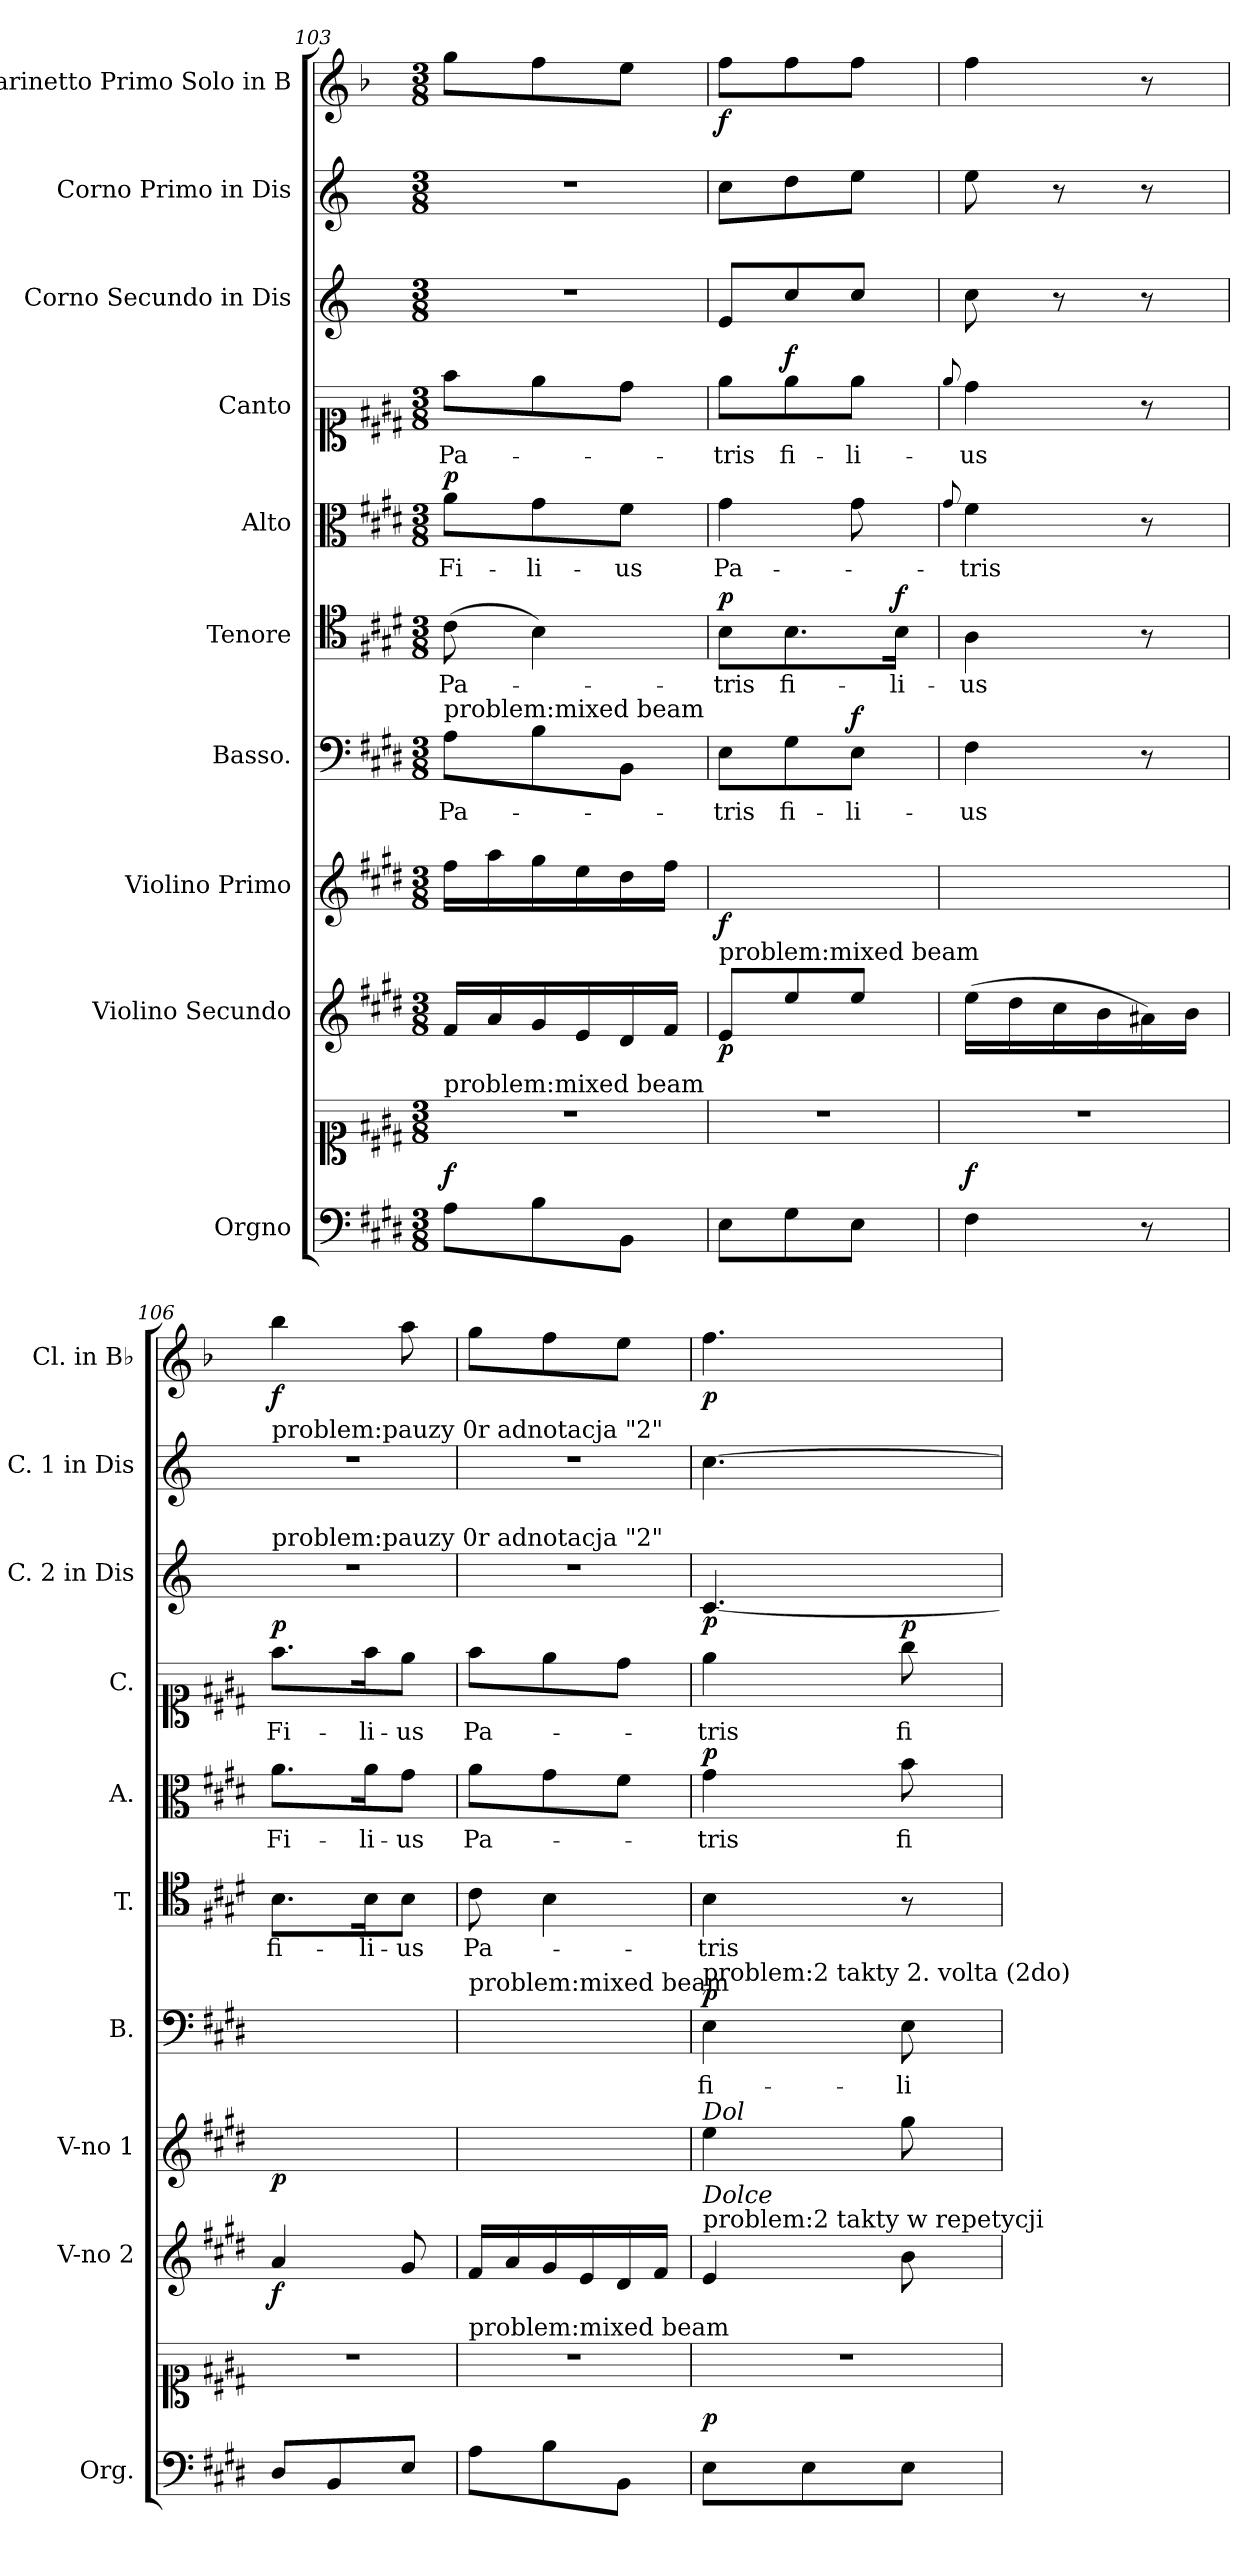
**kern	**kern	**dynam	**kern	**dynam	**kern	**dynam	**kern	**text	**dynam	**kern	**text	**dynam	**kern	**text	**dynam	**kern	**text	**dynam	**kern	**dynam	**kern	**kern	**dynam
*part10	*part10	*part10	*part9	*part9	*part8	*part8	*part7	*part7	*part7	*part6	*part6	*part6	*part5	*part5	*part5	*part4	*part4	*part4	*part3	*part3	*part2	*part1	*part1
*staff11	*staff10	*staff10/11	*staff9	*staff9	*staff8	*staff8	*staff7	*staff7	*staff7	*staff6	*staff6	*staff6	*staff5	*staff5	*staff5	*staff4	*staff4	*staff4	*staff3	*staff3	*staff2	*staff1	*staff1
*I"Orgno	*	*	*I"Violino Secundo	*	*I"Violino Primo	*	*I"Basso.	*	*	*I"Tenore	*	*	*I"Alto	*	*	*I"Canto	*	*	*I"Corno Secundo in Dis	*	*I"Corno Primo in Dis	*I"Clarinetto Primo Solo in B	*
*I'Org.	*	*	*I'V-no 2	*	*I'V-no 1	*	*I'B.	*	*	*I'T.	*	*	*I'A.	*	*	*I'C.	*	*	*I'C. 2 in Dis	*	*I'C. 1 in Dis	*I'Cl. in B♭	*
*clefF4	*clefC1	*	*clefG2	*	*clefG2	*	*clefF4	*	*	*clefC4	*	*	*clefC3	*	*	*clefC1	*	*	*clefG2	*	*clefG2	*clefG2	*
*	*	*	*	*	*	*	*	*	*	*	*	*	*	*	*	*	*	*	*ITrd5c8	*	*ITrd5c8	*ITrd1c1	*
*k[f#c#g#d#]	*k[f#c#g#d#]	*	*k[f#c#g#d#]	*	*k[f#c#g#d#]	*	*k[f#c#g#d#]	*	*	*k[f#c#g#d#]	*	*	*k[f#c#g#d#]	*	*	*k[f#c#g#d#]	*	*	*k[f#c#g#d#]	*	*k[f#c#g#d#]	*k[f#c#g#d#]	*
*M3/8	*M3/8	*	*M3/8	*	*M3/8	*	*M3/8	*	*	*M3/8	*	*	*M3/8	*	*	*M3/8	*	*	*M3/8	*	*M3/8	*M3/8	*
=103	=103	=103	=103	=103	=103	=103	=103	=103	=103	=103	=103	=103	=103	=103	=103	=103	=103	=103	=103	=103	=103	=103	=103
!	!	!	!	!	!	!	!LO:TX:a:t=problem&colon;mixed beam	!	!	!	!	!	!	!	!	!	!	!	!	!	!	!	!
!	!LO:TX:a:t=problem&colon;mixed beam	!	!	!	!	!	!	!	!	!	!	!	!	!	!	!	!	!	!	!	!	!	!
!	!	!	!	!	!	!	!	!	!	!	!	!	!	!	!LO:DY:a	!	!	!	!	!	!	!	!
8AL	4.r	f	16f#LL	.	16ff#LL	.	8AL	Pa-	.	(8c#	Pa-	.	8aL	Fi-	p	8ff#L	Pa-	.	4.r	.	4.r	8ff#L	.
.	.	.	16a	.	16aa	.	.	.	.	.	.	.	.	.	.	.	.	.	.	.	.	.	.
8B	.	.	16g#	.	16gg#	.	8B	.	.	4B)	.	.	8g#	-li-	.	8ee	.	.	.	.	.	8ee	.
.	.	.	16e	.	16ee	.	.	.	.	.	.	.	.	.	.	.	.	.	.	.	.	.	.
8BBJ	.	.	16d#	.	16dd#	.	8BBJ	.	.	.	.	.	8f#J	-us	.	8dd#J	.	.	.	.	.	8dd#J	.
.	.	.	16f#JJ	.	16ff#JJ	.	.	.	.	.	.	.	.	.	.	.	.	.	.	.	.	.	.
=104	=104	=104	=104	=104	=104	=104	=104	=104	=104	=104	=104	=104	=104	=104	=104	=104	=104	=104	=104	=104	=104	=104	=104
!	!	!	!LO:TX:a:t=problem&colon;mixed beam	!	!	!	!	!	!	!	!	!	!	!	!	!	!	!	!	!	!	!	!
!	!	!	!	!	!	!	!	!	!	!	!	!LO:DY:a	!	!	!	!	!	!	!	!	!	!	!
8EL	4.r	.	8eL	p	8eeLyy	f	8EL	-tris	.	8BL	-tris	p	4g#	Pa-	.	8eeL	-tris	.	8G#L	.	8eL	8eeL	f
!	!	!	!	!	!	!	!	!	!	!	!	!	!	!	!	!	!	!LO:DY:a	!	!	!	!	!
8G#	.	.	8ee	.	8eeeyy	.	8G#	fi-	.	8.B	fi-	.	.	.	.	8ee	fi-	f	8e	.	8f#	8ee	.
!	!	!	!	!	!	!	!	!	!LO:DY:a	!	!	!	!	!	!	!	!	!	!	!	!	!	!
8EJ	.	.	8eeJ	.	8eeeJyy	.	8EJ	-li-	f	.	.	.	8g#	.	.	8eeJ	-li-	.	8eJ	.	8g#J	8eeJ	.
!	!	!	!	!	!	!	!	!	!	!	!	!LO:DY:a	!	!	!	!	!	!	!	!	!	!	!
.	.	.	.	.	.	.	.	.	.	16BJk	-li-	f	.	.	.	.	.	.	.	.	.	.	.
=105	=105	=105	=105	=105	=105	=105	=105	=105	=105	=105	=105	=105	=105	=105	=105	=105	=105	=105	=105	=105	=105	=105	=105
.	.	.	.	.	.	.	.	.	.	.	.	.	8qqg#/	.	.	8qqee/	.	.	.	.	.	.	.
4F#	4.r	f	(16eeLL	.	16eeeLLyy	.	4F#	-us	.	4A	-us	.	4f#	-tris	.	4dd#	-us	.	8e	.	8g#	4ee	.
.	.	.	16dd#	.	16ddd#yy	.	.	.	.	.	.	.	.	.	.	.	.	.	.	.	.	.	.
.	.	.	16cc#	.	16ccc#yy	.	.	.	.	.	.	.	.	.	.	.	.	.	8r	.	8r	.	.
.	.	.	16b	.	16bbyy	.	.	.	.	.	.	.	.	.	.	.	.	.	.	.	.	.	.
8r	.	.	16a#X)	.	16aa#Xyy	.	8r	.	.	8r	.	.	8r	.	.	8r	.	.	8r	.	8r	8r	.
.	.	.	16bJJ	.	16bbJJyy	.	.	.	.	.	.	.	.	.	.	.	.	.	.	.	.	.	.
=106	=106	=106	=106	=106	=106	=106	=106	=106	=106	=106	=106	=106	=106	=106	=106	=106	=106	=106	=106	=106	=106	=106	=106
!	!	!	!	!	!	!	!	!	!	!	!	!	!	!	!	!	!	!	!	!	!LO:TX:a:t=problem&colon;pauzy 0r adnotacja "2"	!	!
!	!	!	!	!	!	!	!	!	!	!	!	!	!	!	!	!	!	!	!LO:TX:a:t=problem&colon;pauzy 0r adnotacja "2"	!	!	!	!
!	!	!	!	!	!	!	!	!	!	!	!	!	!	!	!	!	!	!LO:DY:a	!	!	!	!	!
8D#L	4.r	.	4a	f	4aanyy	p	8D#Lyy	fi-	.	8.BL	fi-	.	8.aL	Fi-	.	8.ff#L	Fi-	p	4.r	.	4.r	4aa	f
8BB	.	.	.	.	.	.	8BByy	-li-	.	.	.	.	.	.	.	.	.	.	.	.	.	.	.
.	.	.	.	.	.	.	.	.	.	16BK	-li-	.	16aK	-li-	.	16ff#K	-li-	.	.	.	.	.	.
8EJ	.	.	8g#	.	8gg#yy	.	8EJyy	-us	.	8BJ	-us	.	8g#J	-us	.	8eeJ	-us	.	.	.	.	8gg#	.
=107	=107	=107	=107	=107	=107	=107	=107	=107	=107	=107	=107	=107	=107	=107	=107	=107	=107	=107	=107	=107	=107	=107	=107
!	!	!	!	!	!	!	!LO:TX:a:t=problem&colon;mixed beam	!	!	!	!	!	!	!	!	!	!	!	!	!	!	!	!
!	!LO:TX:a:t=problem&colon;mixed beam	!	!	!	!	!	!	!	!	!	!	!	!	!	!	!	!	!	!	!	!	!	!
8AL	4.r	.	16f#LL	.	16ff#LLyy	.	8ALyy	Pa-	.	8c#	Pa-	.	8aL	Pa-	.	8ff#L	Pa-	.	4.r	.	4.r	8ff#L	.
.	.	.	16a	.	16aayy	.	.	.	.	.	.	.	.	.	.	.	.	.	.	.	.	.	.
8B	.	.	16g#	.	16gg#yy	.	8Byy	.	.	4B	.	.	8g#	.	.	8ee	.	.	.	.	.	8ee	.
.	.	.	16e	.	16eeyy	.	.	.	.	.	.	.	.	.	.	.	.	.	.	.	.	.	.
8BBJ	.	.	16d#	.	16dd#yy	.	8BBJyy	.	.	.	.	.	8f#J	.	.	8dd#J	.	.	.	.	.	8dd#J	.
.	.	.	16f#JJ	.	16ff#JJyy	.	.	.	.	.	.	.	.	.	.	.	.	.	.	.	.	.	.
=108	=108	=108	=108	=108	=108	=108	=108	=108	=108	=108	=108	=108	=108	=108	=108	=108	=108	=108	=108	=108	=108	=108	=108
!	!	!	!	!	!	!	!LO:TX:a:t=problem&colon;2 takty 2. volta (2do)	!	!	!	!	!	!	!	!	!	!	!	!	!	!	!	!
!	!	!	!	!	!LO:TX:a:i:t=Dol	!	!	!	!	!	!	!	!	!	!	!	!	!	!	!	!	!	!
!	!	!	!LO:TX:a:t=problem&colon;2 takty w repetycji	!	!	!	!	!	!	!	!	!	!	!	!	!	!	!	!	!	!	!	!
!	!	!	!LO:TX:a:i:t=Dolce	!	!	!	!	!	!	!	!	!	!	!	!	!	!	!	!	!	!	!	!
!	!	!	!	!	!	!	!	!	!LO:DY:a	!	!	!	!	!	!LO:DY:a	!	!	!	!	!	!	!	!
8EL	4.r	p	4e	.	4ee	.	4E	fi-	p	4B	-tris	.	4g#	-tris	p	4ee	-tris	.	[4.E	p	[4.e	4.ee	p
8E	.	.	.	.	.	.	.	.	.	.	.	.	.	.	.	.	.	.	.	.	.	.	.
!	!	!	!	!	!	!	!	!	!	!	!	!	!	!	!	!	!	!LO:DY:a	!	!	!	!	!
8EJ	.	.	8b	.	8gg#	.	8E	-li-	.	8r	.	.	8b	fi-	.	8gg#	fi-	p	.	.	.	.	.
=	=	=	=	=	=	=	=	=	=	=	=	=	=	=	=	=	=	=	=	=	=	=	=
*-	*-	*-	*-	*-	*-	*-	*-	*-	*-	*-	*-	*-	*-	*-	*-	*-	*-	*-	*-	*-	*-	*-	*-
